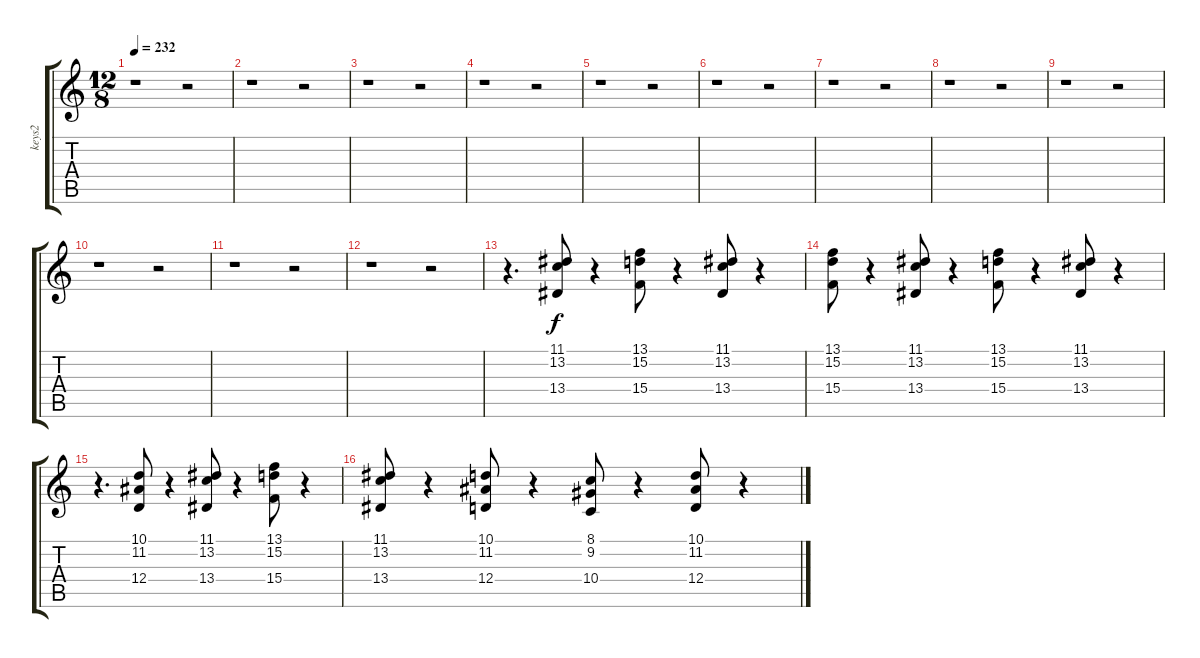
\track ("keys2" "keys2") {instrument pizzicatostrings}
\staff {score tabs}
\tuning (E4 B3 G3 D3 A2 E2) {hide}
\ts (12 8)
\tempo 232
\clef g2
\ks c
r.1{dy f} r.2 |
r.1 r.2 |
r.1 r.2 |
r.1 r.2 |
r.1 r.2 |
r.1 r.2 |
r.1 r.2 |
r.1 r.2 |
r.1 r.2 |
r.1 r.2 |
r.1 r.2 |
r.1 r.2 |
r.4{d} (11.1 13.2 13.4).8 r.4 (13.1 15.2 15.4).8 r.4 (11.1 13.2 13.4).8 r.4 |
(13.1 15.2 15.4).8 r.4 (11.1 13.2 13.4).8 r.4 (13.1 15.2 15.4).8 r.4 (11.1 13.2 13.4).8 r.4 |
r.4{d} (10.1 11.2 12.4).8 r.4 (11.1 13.2 13.4).8 r.4 (13.1 15.2 15.4).8 r.4 |
(11.1 13.2 13.4).8 r.4 (10.1 11.2 12.4).8 r.4 (8.1 9.2 10.4).8 r.4 (10.1 11.2 12.4).8 r.4
